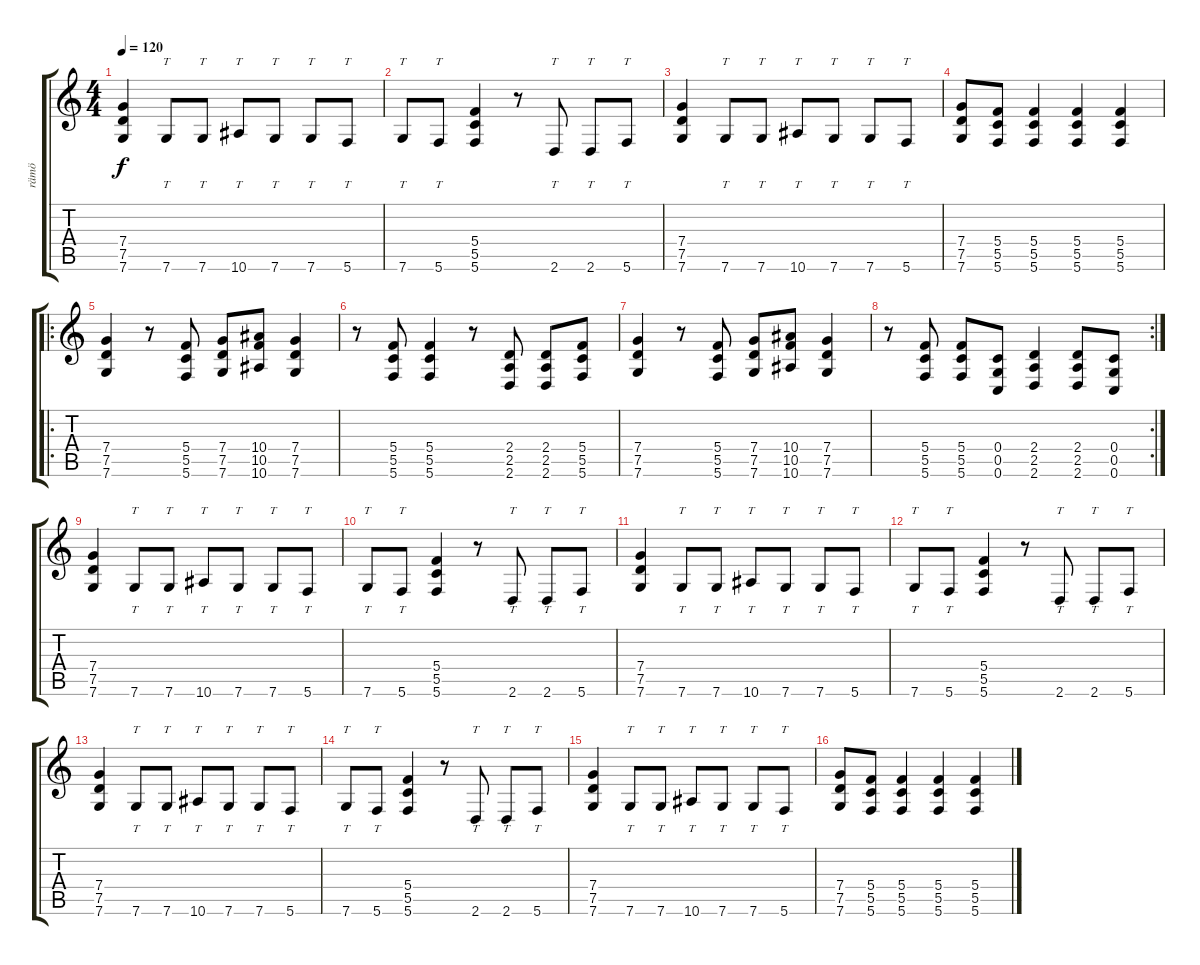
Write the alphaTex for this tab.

\track ("rämö" "rämö") {instrument distortionguitar}
\staff {score tabs}
\tuning (D4 A3 F3 C3 G2 C2) {hide}
\ts (4 4)
\tempo 120
\clef g2
\ks c
(7.4 7.5 7.6).4{dy f} 7.6.8{tt} 7.6.8{tt} 10.6.8{tt} 7.6.8{tt} 7.6.8{tt} 5.6.8{tt} |
7.6.8{tt} 5.6.8{tt} (5.4 5.5 5.6).4 r.8 2.6.8{tt} 2.6.8{tt} 5.6.8{tt} |
(7.4 7.5 7.6).4 7.6.8{tt} 7.6.8{tt} 10.6.8{tt} 7.6.8{tt} 7.6.8{tt} 5.6.8{tt} |
(7.4 7.5 7.6).8 (5.4 5.5 5.6).8 (5.4 5.5 5.6).4 (5.4 5.5 5.6).4 (5.4 5.5 5.6).4 |
\ro
(7.4 7.5 7.6).4 r.8 (5.4 5.5 5.6).8 (7.4 7.5 7.6).8 (10.4 10.5 10.6).8 (7.4 7.5 7.6).4 |
r.8 (5.4 5.5 5.6).8 (5.4 5.5 5.6).4 r.8 (2.4 2.5 2.6).8 (2.4 2.5 2.6).8 (5.4 5.5 5.6).8 |
(7.4 7.5 7.6).4 r.8 (5.4 5.5 5.6).8 (7.4 7.5 7.6).8 (10.4 10.5 10.6).8 (7.4 7.5 7.6).4 |
\rc 2
r.8 (5.4 5.5 5.6).8 (5.4 5.5 5.6).8 (0.4 0.5 0.6).8 (2.4 2.5 2.6).4 (2.4 2.5 2.6).8 (0.4 0.5 0.6).8 |
(7.4 7.5 7.6).4 7.6.8{tt} 7.6.8{tt} 10.6.8{tt} 7.6.8{tt} 7.6.8{tt} 5.6.8{tt} |
7.6.8{tt} 5.6.8{tt} (5.4 5.5 5.6).4 r.8 2.6.8{tt} 2.6.8{tt} 5.6.8{tt} |
(7.4 7.5 7.6).4 7.6.8{tt} 7.6.8{tt} 10.6.8{tt} 7.6.8{tt} 7.6.8{tt} 5.6.8{tt} |
7.6.8{tt} 5.6.8{tt} (5.4 5.5 5.6).4 r.8 2.6.8{tt} 2.6.8{tt} 5.6.8{tt} |
(7.4 7.5 7.6).4 7.6.8{tt} 7.6.8{tt} 10.6.8{tt} 7.6.8{tt} 7.6.8{tt} 5.6.8{tt} |
7.6.8{tt} 5.6.8{tt} (5.4 5.5 5.6).4 r.8 2.6.8{tt} 2.6.8{tt} 5.6.8{tt} |
(7.4 7.5 7.6).4 7.6.8{tt} 7.6.8{tt} 10.6.8{tt} 7.6.8{tt} 7.6.8{tt} 5.6.8{tt} |
(7.4 7.5 7.6).8 (5.4 5.5 5.6).8 (5.4 5.5 5.6).4 (5.4 5.5 5.6).4 (5.4 5.5 5.6).4
